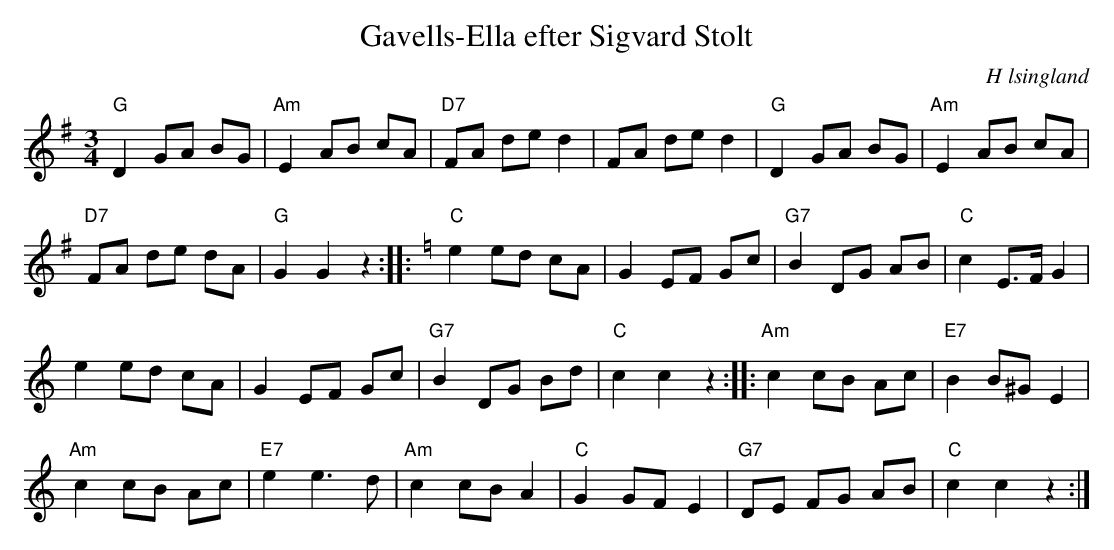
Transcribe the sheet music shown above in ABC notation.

X:1
T: Gavells-Ella efter Sigvard Stolt
O: H lsingland
M: 3/4
L: 1/8
K: G
"G" D2 GA BG | "Am" E2 AB cA | "D7" FA de d2 | FA de d2 | "G" D2 GA BG | "Am" E2 AB cA |
"D7" FA de dA | "G" G2 G2 z2 ::[K:C] "C" e2 ed cA | G2 EF Gc | "G7" B2 DG AB | "C" c2 E>F G2 |
e2 ed cA | G2 EF Gc | "G7" B2 DG Bd | "C" c2 c2 z2 :: "Am" c2 cB Ac | "E7" B2 B^G E2 |
"Am" c2 cB Ac | "E7" e2 e3 d | "Am" c2 cB A2 | "C" G2 GF E2 | "G7" DE FG AB | "C" c2 c2 z2 :|]
